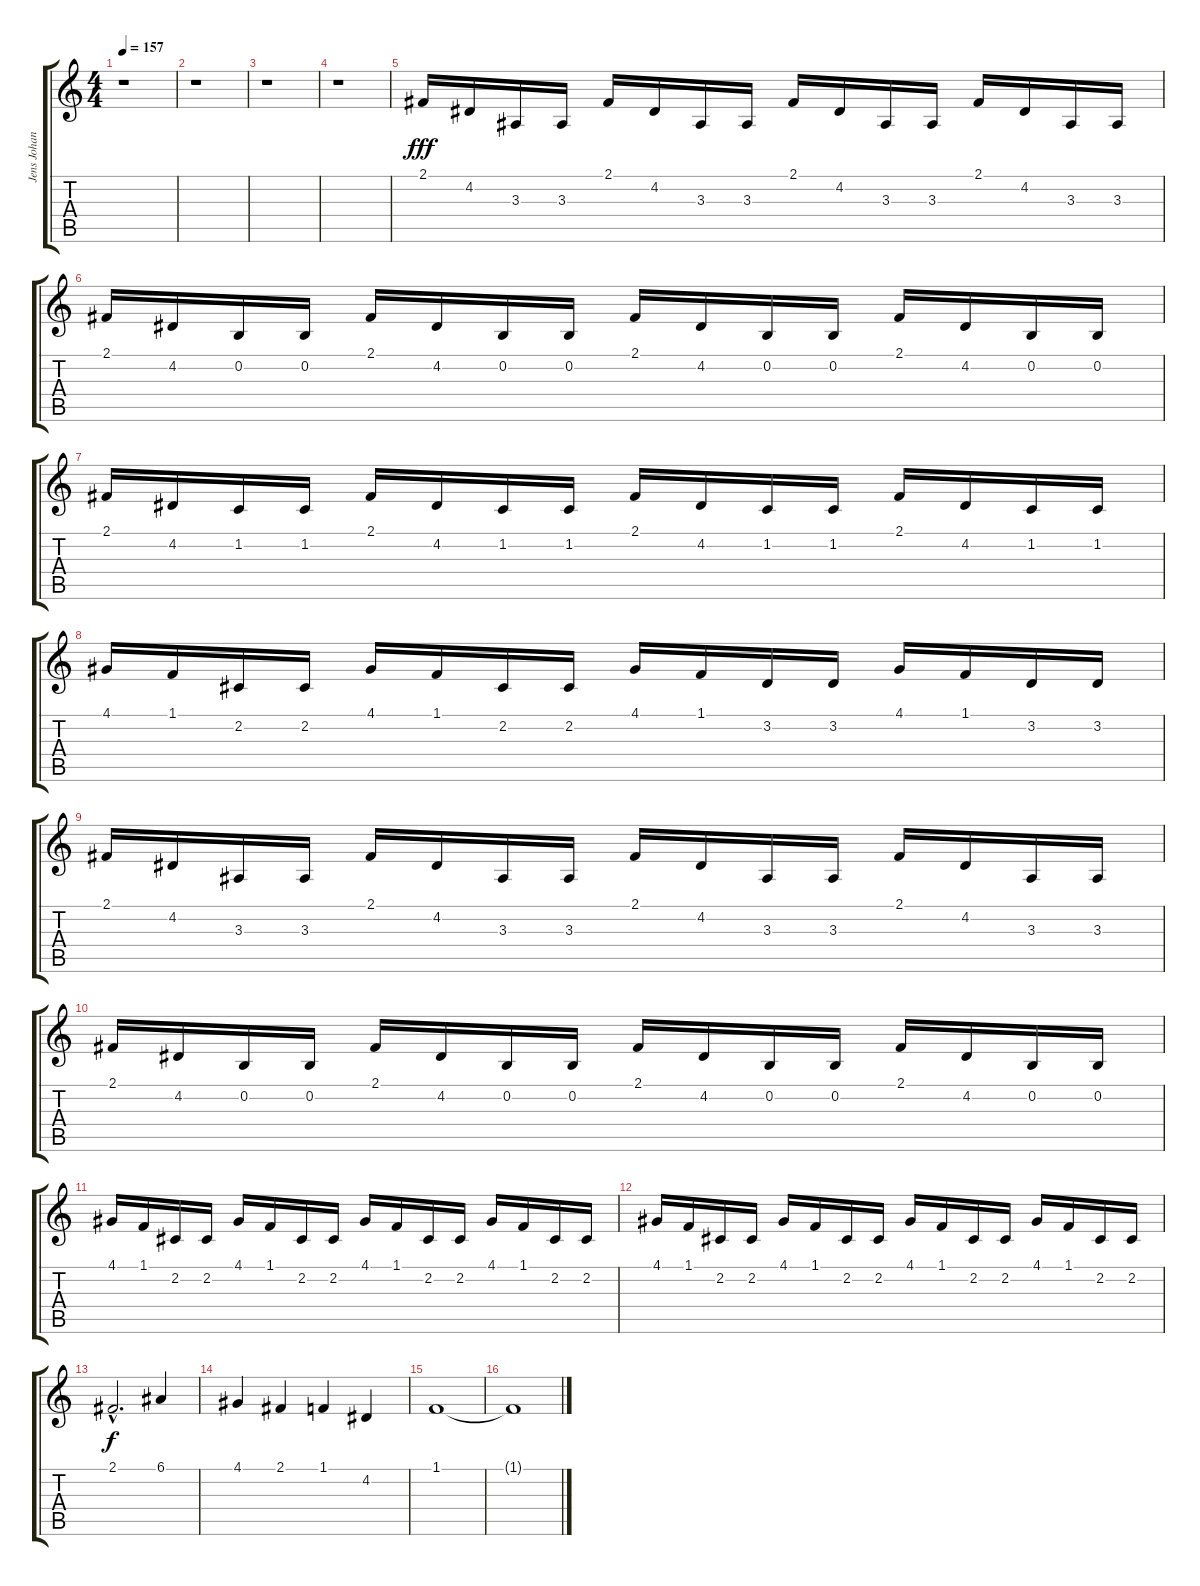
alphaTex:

\track ("Jens Johansson" "Jens Johan") {instrument pad1newage}
\staff {score tabs}
\tuning (E4 B3 G3 D3 A2 E2) {hide}
\ts (4 4)
\tempo 157
\clef g2
\ks c
r.1{dy f} |
r.1 |
r.1 |
r.1 |
2.1.16{dy fff} 4.2.16 3.3.16 3.3.16 2.1.16 4.2.16 3.3.16 3.3.16 2.1.16 4.2.16 3.3.16 3.3.16 2.1.16 4.2.16 3.3.16 3.3.16 |
2.1.16 4.2.16 0.2.16 0.2.16 2.1.16 4.2.16 0.2.16 0.2.16 2.1.16 4.2.16 0.2.16 0.2.16 2.1.16 4.2.16 0.2.16 0.2.16 |
2.1.16 4.2.16 1.2.16 1.2.16 2.1.16 4.2.16 1.2.16 1.2.16 2.1.16 4.2.16 1.2.16 1.2.16 2.1.16 4.2.16 1.2.16 1.2.16 |
4.1.16 1.1.16 2.2.16 2.2.16 4.1.16 1.1.16 2.2.16 2.2.16 4.1.16 1.1.16 3.2.16 3.2.16 4.1.16 1.1.16 3.2.16 3.2.16 |
2.1.16 4.2.16 3.3.16 3.3.16 2.1.16 4.2.16 3.3.16 3.3.16 2.1.16 4.2.16 3.3.16 3.3.16 2.1.16 4.2.16 3.3.16 3.3.16 |
2.1.16 4.2.16 0.2.16 0.2.16 2.1.16 4.2.16 0.2.16 0.2.16 2.1.16 4.2.16 0.2.16 0.2.16 2.1.16 4.2.16 0.2.16 0.2.16 |
4.1.16 1.1.16 2.2.16 2.2.16 4.1.16 1.1.16 2.2.16 2.2.16 4.1.16 1.1.16 2.2.16 2.2.16 4.1.16 1.1.16 2.2.16 2.2.16 |
4.1.16 1.1.16 2.2.16 2.2.16 4.1.16 1.1.16 2.2.16 2.2.16 4.1.16 1.1.16 2.2.16 2.2.16 4.1.16 1.1.16 2.2.16 2.2.16 |
2.1{hac}.2{d dy f} 6.1.4 |
4.1.4 2.1.4 1.1.4 4.2.4 |
1.1.1 |
1.1{t}.1
